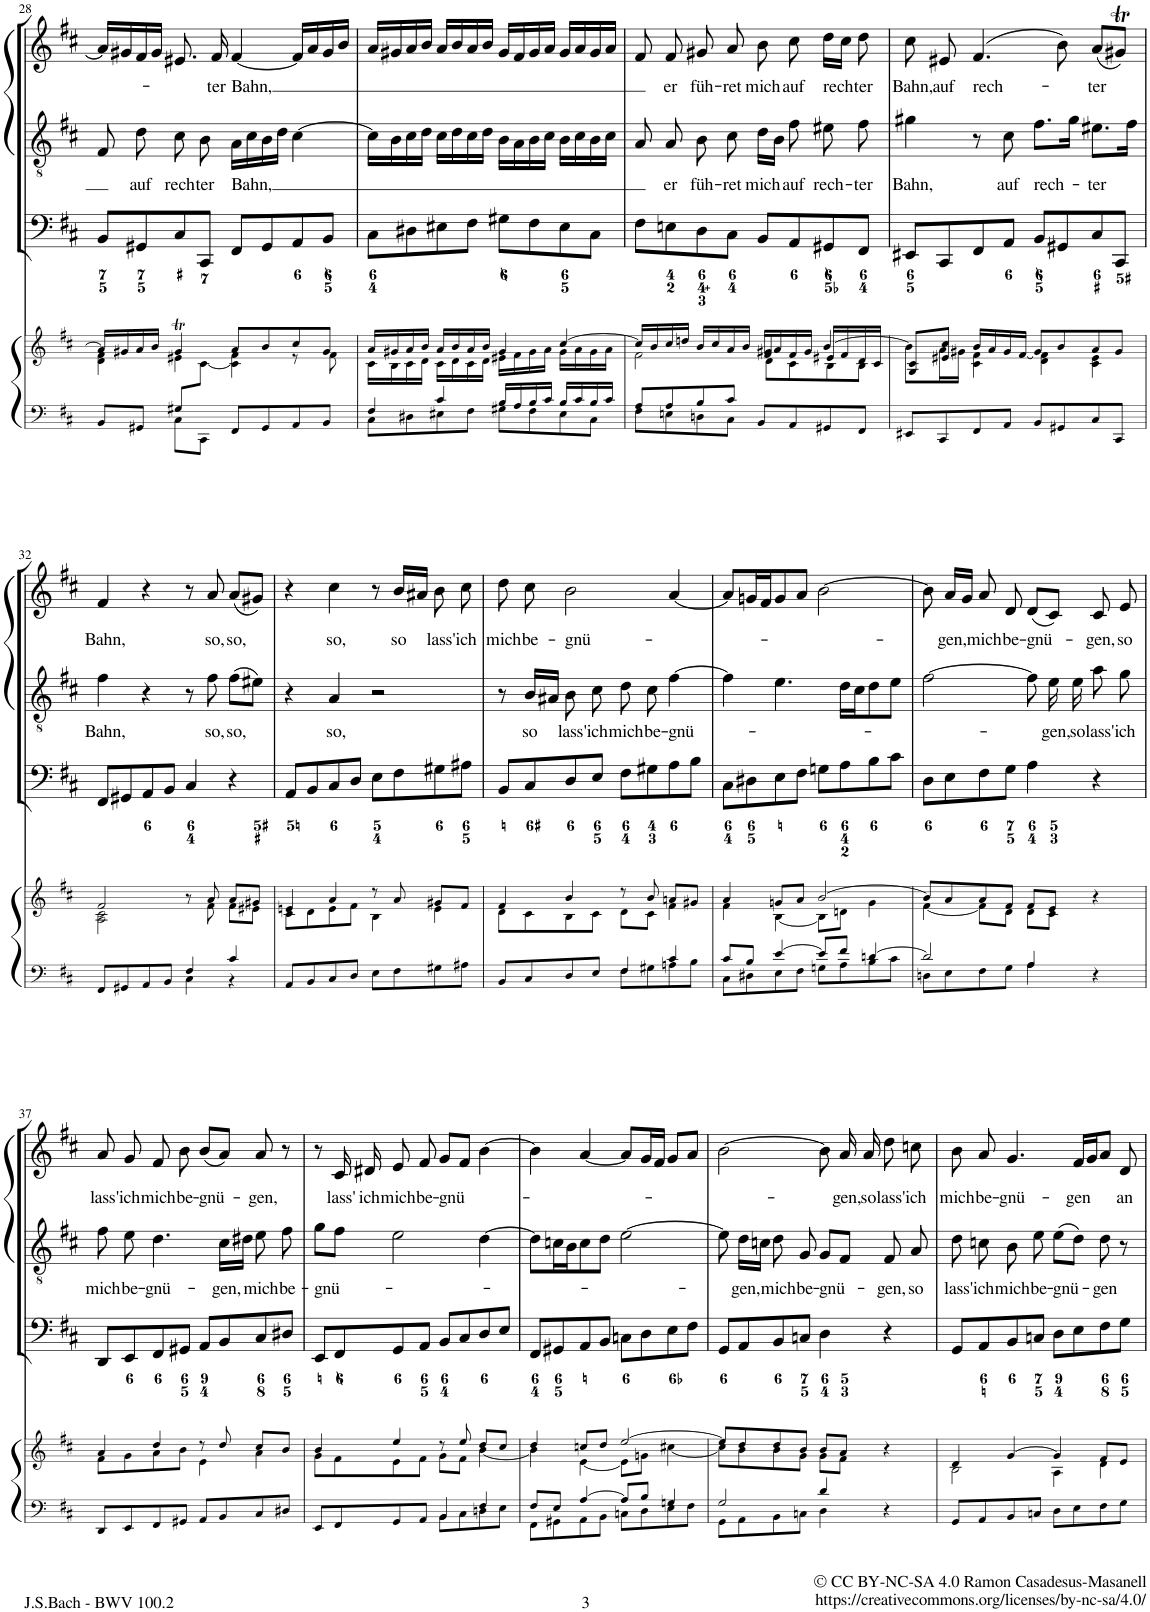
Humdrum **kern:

**kern	**kern	**kern	**kern	**text	**kern	**text
*part4	*part4	*part3	*part2	*part2	*part1	*part1
*staff5	*staff4	*staff3	*staff2	*staff2	*staff1	*staff1
*I"Piano reduction	*	*I"Organo e Continuo	*I"Tenore	*	*I"Alto	*
*I'Pno	*	*	*	*	*	*
!!LO:PB:g=z
*clefF4	*clefG2	*clefF4	*clefGv2	*	*clefG2	*
*k[f#c#]	*k[f#c#]	*k[f#c#]	*k[f#c#]	*	*k[f#c#]	*
*M4/4	*M4/4	*M4/4	*M4/4	*	*M4/4	*
*met(c)	*met(c)	*met(c)	*met(c)	*	*met(c)	*
=28	=28	=28	=28	=28	=28	=28
*^	*^	*	*	*	*	*
*	*	*	*^	*	*	*	*	*
8BB/L	4ryy	16a/LL]	4d\ 4f#\	4.ryy	8BB/L	8F#/	.	16a/LL]	.
.	.	16g#X/	.	.	.	.	.	16g#X/	.
!	!	!	!	!	!	!	!LO:LY:b	!	!
8GG#X/J	.	16a/	.	.	8GG#X/	8d\	auf	16f#/	.
.	.	16b/JJ	.	.	.	.	.	16g#/JJ	.
!	!	!	!	!	!	!	!LO:LY:b	!	!
8G#X/L	8C#\L	4g#t/	4e#X\	.	8C#/	8c#\	rech-	8.e#X/	.
!	!	!	!	!	!	!	!LO:LY:b	!	!
8ryy	8CC#\J	.	.	[8c#\J	8CC#/J	8B\	-ter	.	.
!	!	!	!	!	!	!	!	!	!LO:LY:b
.	.	.	.	.	.	.	.	16f#/	-ter
!	!	!	!	!	!	!	!LO:LY:b	!	!LO:LY:b
8FF#/L	2ryy	8a/L	4c#\] 4f#\	2ryy	8FF#/L	16A\LL	Bahn,	[4f#/	Bahn,
.	.	.	.	.	.	16c#\	.	.	.
8GG#/	.	8b/	.	.	8GG#/	16B\	.	.	.
.	.	.	.	.	.	16d\JJ	.	.	.
8AA/	.	8cc#/	8r	.	8AA/	[4c#\	.	16f#/LL]	.
.	.	.	.	.	.	.	.	16a/	.
8BB/J	.	8g#/J	8f#\	.	8BB/J	.	.	16g#/	.
.	.	.	.	.	.	.	.	16b/JJ	.
*	*	*	*v	*v	*	*	*	*	*
=29	=29	=29	=29	=29	=29	=29	=29	=29
4F#/	8C#\L	16a/LL	16c#\LL	8C#\L	16c#\LL]	.	16a/LL	.
.	.	16g#X/	16B\	.	16B\	.	16g#X/	.
.	8D#X\	16a/	16c#\	8D#X\	16c#\	.	16a/	.
.	.	16b/JJ	16d\JJ	.	16d\JJ	.	16b/JJ	.
4c#/	8E#X\	16a/LL	16c#\LL	8E#X\	16c#\LL	.	16a/LL	.
.	.	16b/	16d\	.	16d\	.	16b/	.
.	8F#\J	16a/	16c#\	8F#\J	16c#\	.	16a/	.
.	.	16b/JJ	16d\JJ	.	16d\JJ	.	16b/JJ	.
16B/LL	8G#X\L	4g#/	16e#X\LL	8G#X\L	16B\LL	.	16g#/LL	.
16A/	.	.	16f#\	.	16A\	.	16f#/	.
16B/	8F#\	.	16g#\	8F#\	16B\	.	16g#/	.
16c#/JJ	.	.	16a\JJ	.	16c#\JJ	.	16a/JJ	.
16B/LL	8E#\	[4cc#/	16g#\LL	8E#\	16B\LL	.	16g#/LL	.
16c#/	.	.	16a\	.	16c#\	.	16a/	.
16B/	8C#\J	.	16g#\	8C#\J	16B\	.	16g#/	.
16c#/JJ	.	.	16a\JJ	.	16c#\JJ	.	16a/JJ	.
=30	=30	=30	=30	=30	=30	=30	=30	=30
*	*	*	*^	*	*	*	*	*
8A/L	8F#\L	16cc#/LL]	2f#\	2ryy	8F#\L	8A/	.	8f#/	.
.	.	16b/	.	.	.	.	.	.	.
!	!	!	!	!	!	!	!LO:LY:b	!	!LO:LY:b
8A/	8En\	16cc#/	.	.	8En\	8A/	er	8f#/	er
.	.	16ddn/JJ	.	.	.	.	.	.	.
!	!	!	!	!	!	!	!LO:LY:b	!	!LO:LY:b
8B/	8Dn\	16b/LL	.	.	8D\	8B\	füh-	8g#X/	füh-
.	.	16cc#/	.	.	.	.	.	.	.
!	!	!	!	!	!	!	!LO:LY:b	!	!LO:LY:b
8c#/J	8C#\J	16a/	.	.	8C#\J	8c#\	-ret	8a/	-ret
.	.	16b/JJ	.	.	.	.	.	.	.
!	!	!	!	!	!	!	!LO:LY:b	!	!LO:LY:b
2ryy	8BB/L	16g#X/LL	8d\L	4f#/	8BB/L	16d\LL	mich	8b\	mich
.	.	16a/	.	.	.	16B\JJ	.	.	.
!	!	!	!	!	!	!	!LO:LY:b	!	!LO:LY:b
.	8AA/	16f#/	8c#\	.	8AA/	8f#\	auf	8cc#\	auf
.	.	16g#/JJ	.	.	.	.	.	.	.
!	!	!	!	!	!	!	!LO:LY:b	!	!LO:LY:b
.	8GG#X/	16e#X/LL	8B\	[>4b/	8GG#X/	8e#X\	rech-	16dd\LL	rech-
.	.	16f#/	.	.	.	.	.	16cc#\JJ	.
!	!	!	!	!	!	!	!LO:LY:b	!	!LO:LY:b
.	8FF#/J	16d/	8B\J	.	8FF#/J	8f#\	-ter	8dd\	-ter
.	.	16c#/JJ	.	.	.	.	.	.	.
*v	*v	*	*	*	*	*	*	*	*
*	*	*v	*v	*	*	*	*	*
=31	=31	=31	=31	=31	=31	=31	=31
!	!	!	!	!	!LO:LY:b	!	!LO:LY:b
8EE#X/L	8G/ 8c#/L	8b\L]	8EE#X/L	4g#X\	Bahn,	8cc#\	Bahn,
!	!	!	!	!	!	!	!LO:LY:b
8CC#/	8e#X/ 8cc#/J	16a\L	8CC#/	.	.	8e#X/	auf
.	.	16g#X\JJ	.	.	.	.	.
!	!	!	!	!	!	!	!LO:LY:b
8FF#/	16b/LL	4c#\ 4f#\	8FF#/	8r	.	(4.f#/	rech-
.	16a/	.	.	.	.	.	.
!	!	!	!	!	!LO:LY:b	!	!
8AA/J	16g#/	.	8AA/J	8c#\	auf	.	.
.	[<16f#/JJ	.	.	.	.	.	.
!	!	!	!	!	!LO:LY:b	!	!
8BB/L	8g#/L	4d\ 4f#\]	8BB/L	8.f#\L	rech-	.	.
8GG#X/	8b/	.	8GG#X/	.	.	8b\)	.
.	.	.	.	16g#\Jk	.	.	.
!	!	!	!	!	!LO:LY:b	!	!LO:LY:b
8C#/	8a/	4c#\ 4e#\	8C#/	8.e#X\L	-ter	(8a/L	-ter
8CC#/J	8g#/J	.	8CC#/J	.	.	8g#Xt/J)	.
.	.	.	.	16f#\Jk	.	.	.
!!LO:LB:g=z
=32	=32	=32	=32	=32	=32	=32	=32
*^	*	*	*	*	*	*	*
!	!	!	!	!	!	!LO:LY:b	!	!LO:LY:b
8FF#/L	2ryy	2f#/	2A\ 2c#\	8FF#/L	4f#\	Bahn,	4f#/	Bahn,
8GG#X/	.	.	.	8GG#X/	.	.	.	.
8AA/	.	.	.	8AA/	4r	.	4r	.
8BB/J	.	.	.	8BB/J	.	.	.	.
4F#/	4C#\	8r	8ryy	4C#/	8r	.	8r	.
!	!	!	!	!	!	!LO:LY:b	!	!LO:LY:b
.	.	8a/	8f#\	.	8f#\	so,	8a/	so,
!	!	!	!	!	!	!LO:LY:b	!	!LO:LY:b
4c#/	4r	8a/L	8f#\L	4r	(8f#\L	so,	(8a/L	so,
.	.	8g#X/J	8e#X\J	.	8e#X\J)	.	8g#X/J)	.
*v	*v	*	*	*	*	*	*	*
=33	=33	=33	=33	=33	=33	=33	=33
8AA/L	4en/	8c#\L	8AA/L	4r	.	4r	.
8BB/	.	8d\	8BB/	.	.	.	.
!	!	!	!	!	!LO:LY:b	!	!LO:LY:b
8C#/	4a/	8e\	8C#/	4A/	so,	4cc#\	so,
8D/J	.	8f#\J	8D/J	.	.	.	.
8E\L	8r	4B\	8E\L	2r	.	8r	.
!	!	!	!	!	!	!	!LO:LY:b
8F#\	8a/	.	8F#\	.	.	16b/LL	so
.	.	.	.	.	.	16a#X/JJ	.
!	!	!	!	!	!	!	!LO:LY:b
8G#X\	8g#X/L	4e\	8G#X\	.	.	8b\	lass'
!	!	!	!	!	!	!	!LO:LY:b
8A#X\J	8f#/J	.	8A#X\J	.	.	8cc#\	ich
=34	=34	=34	=34	=34	=34	=34	=34
*^	*	*	*	*	*	*	*
!	!	!	!	!	!	!	!	!LO:LY:b
8BB/L	2ryy	4f#/	8d\L	8BB/L	8r	.	8dd\	mich
!	!	!	!	!	!	!LO:LY:b	!	!LO:LY:b
8C#/	.	.	8c#\	8C#/	16B/LL	so	8cc#\	be-
.	.	.	.	.	16A#X/JJ	.	.	.
!	!	!	!	!	!	!LO:LY:b	!	!LO:LY:b
8D/	.	4b/	8B\	8D/	8B\	lass'	2b\	-gnü-
!	!	!	!	!	!	!LO:LY:b	!	!
8E/J	.	.	8c#\J	8E/J	8c#\	ich	.	.
!	!	!	!	!	!	!LO:LY:b	!	!
4F#/	8F#\L	8r	8d\L	8F#\L	8d\	mich	.	.
!	!	!	!	!	!	!LO:LY:b	!	!
.	8G#X\	8b/	8c#\J	8G#X\	8c#\	be-	.	.
!	!	!	!	!	!	!LO:LY:b	!	!
4c#/	8An\	8an/L	4f#\	8A\	[4f#\	-gnü-	[4a/	.
.	8B\J	8g#X/J	.	8B\J	.	.	.	.
=35	=35	=35	=35	=35	=35	=35	=35	=35
8c#/L	8C#\L	4a/	4f#\	8C#\L	4f#\]	.	8a/L]	.
8B/J	8D#X\	.	.	8D#X\	.	.	16gn/L	.
.	.	.	.	.	.	.	16f#/J	.
[4e/	8E\	8gn/L	[4B\	8E\	4.e\	.	8g/	.
.	8F#\J	8a/J	.	8F#\J	.	.	8a/J	.
8e/L]	8Gn\L	[2b/	8B\L]	8Gn\L	.	.	[2b\	.
8f#/J	8A\	.	8dn\J	8A\	16d\LL	.	.	.
.	.	.	.	.	16c#\J	.	.	.
[4dn/	8B\	.	4g\	8B\	8d\	.	.	.
.	8c#\J	.	.	8c#\J	8e\J	.	.	.
=36	=36	=36	=36	=36	=36	=36	=36	=36
2d/]	8Dn\L	8b/L]	[4f#\	8D\L	[2f#\	.	8b\]	.
!	!	!	!	!	!	!	!	!LO:LY:b
.	8E\	8a/	.	8E\	.	.	16a/LL	-gen,
.	.	.	.	.	.	.	16g/JJ	.
!	!	!	!	!	!	!	!	!LO:LY:b
.	8F#\	8a/	8f#\L]	8F#\	.	.	8a/	mich
!	!	!	!	!	!	!	!	!LO:LY:b
.	8G\J	8f#/J	8d\J	8G\J	.	.	8d/	be-
!	!	!	!	!	!	!	!	!LO:LY:b
4A/	4A\	8f#/L	8d\L	4A\	8f#\]	.	(8d/L	-gnü-
!	!	!	!	!	!	!LO:LY:b	!	!
.	.	8e/J	8c#\J	.	16e\	-gen,	8c#/J)	.
!	!	!	!	!	!	!LO:LY:b	!	!
.	.	.	.	.	16e\	so	.	.
!	!	!	!	!	!	!LO:LY:b	!	!LO:LY:b
4r	4ryy	4r	4ryy	4r	8a\	lass'	8c#/	-gen,
!	!	!	!	!	!	!LO:LY:b	!	!LO:LY:b
.	.	.	.	.	8g\	ich	8e/	so
*v	*v	*	*	*	*	*	*	*
!!LO:LB:g=z
=37	=37	=37	=37	=37	=37	=37	=37
!	!	!	!	!	!LO:LY:b	!	!LO:LY:b
8DD/L	4a/	8f#\L	8DD/L	8f#\	mich	8a/	lass'
!	!	!	!	!	!LO:LY:b	!	!LO:LY:b
8EE/	.	8g\	8EE/	8e\	be-	8g/	ich
!	!	!	!	!	!LO:LY:b	!	!LO:LY:b
8FF#/	4dd/	8a\	8FF#/	4.d\	-gnü-	8f#/	mich
!	!	!	!	!	!	!	!LO:LY:b
8GG#X/J	.	8b\J	8GG#X/J	.	.	8b\	be-
!	!	!	!	!	!	!	!LO:LY:b
8AA/L	8r	4e\	8AA/L	.	.	(8b/L	-gnü-
!	!	!	!	!	!LO:LY:b	!	!
8BB/	8dd/	.	8BB/	16c#\LL	-gen,	8a/J)	.
.	.	.	.	16d#X\JJ	.	.	.
!	!	!	!	!	!LO:LY:b	!	!LO:LY:b
8C#/	8cc#/L	4a\	8C#/	8e\	mich	8a/	-gen,
!	!	!	!	!	!LO:LY:b	!	!
8D#X/J	8b/J	.	8D#X/J	8f#\	be-	8r	.
=38	=38	=38	=38	=38	=38	=38	=38
*^	*	*	*	*	*	*	*
!	!	!	!	!	!	!LO:LY:b	!	!
8EE/L	2ryy	4b/	8g\L	8EE/L	8g\L	-gnü-	8r	.
!	!	!	!	!	!	!	!	!LO:LY:b
8FF#/	.	.	8f#\	8FF#/	8f#\J	.	16c#/	lass'
!	!	!	!	!	!	!	!	!LO:LY:b
.	.	.	.	.	.	.	16d#X/	ich
!	!	!	!	!	!	!	!	!LO:LY:b
8GG/	.	4ee/	8e\	8GG/	2e\	.	8e/	mich
!	!	!	!	!	!	!	!	!LO:LY:b
8AA/J	.	.	8f#\J	8AA/J	.	.	8f#/	be-
!	!	!	!	!	!	!	!	!LO:LY:b
4BB/	8BB\L	8r	8g\L	8BB/L	.	.	8g/L	-gnü-
.	8C#\	8ee/	8f#\J	8C#/	.	.	8f#/J	.
4F#/	8Dn\	8dd/L	[4b\	8D/	[4d\	.	[4b\	.
.	8E\J	8cc#/J	.	8E/J	.	.	.	.
=39	=39	=39	=39	=39	=39	=39	=39	=39
8F#/L	8FF#\L	4dd/	4b\]	8FF#/L	8d\L]	.	4b\]	.
8E/J	8GG#X\	.	.	8GG#X/	16cn\L	.	.	.
.	.	.	.	.	16B\J	.	.	.
[4A/	8AA\	8ccn/L	[4e\	8AA/	8c\	.	[4a/	.
.	8BB\J	8dd/J	.	8BB/J	8d\J	.	.	.
8A/L]	8Cn\L	[2ee/	8e\L]	8Cn\L	[2e\	.	8a/L]	.
8B/J	8D\	.	8gn\J	8D\	.	.	16g/L	.
.	.	.	.	.	.	.	16f#/JJ	.
4Gn/	8E\	.	[4cc#X\	8E\	.	.	8g/L	.
.	8F#\J	.	.	8F#\J	.	.	8a/J	.
=40	=40	=40	=40	=40	=40	=40	=40	=40
2G/	8GG\L	8ee/L]	8cc#\L]	8GG/L	8e\]	.	[2b\	.
!	!	!	!	!	!	!LO:LY:b	!	!
.	8AA\	8dd/	8b\	8AA/	16d\LL	-gen,	.	.
.	.	.	.	.	16cn\JJ	.	.	.
!	!	!	!	!	!	!LO:LY:b	!	!
.	8BB\	8dd/	8b\	8BB/	8d\	mich	.	.
!	!	!	!	!	!	!LO:LY:b	!	!
.	8Cn\J	8b/J	8g\J	8Cn/J	8G/	be-	.	.
!	!	!	!	!	!	!LO:LY:b	!	!
4d/	4D\	8b/L	8g\L	4D\	8G/L	-gnü-	8b\]	.
!	!	!	!	!	!	!	!	!LO:LY:b
.	.	8a/J	8f#\J	.	8F#/J	.	16a/	-gen,
!	!	!	!	!	!	!	!	!LO:LY:b
.	.	.	.	.	.	.	16a/	so
!	!	!	!	!	!	!LO:LY:b	!	!LO:LY:b
4r	4ryy	4r	4ryy	4r	8F#/	-gen,	8dd\	lass'
!	!	!	!	!	!	!LO:LY:b	!	!LO:LY:b
.	.	.	.	.	8A/	so	8ccn\	ich
*v	*v	*	*	*	*	*	*	*
=41	=41	=41	=41	=41	=41	=41	=41
!	!	!	!	!	!LO:LY:b	!	!LO:LY:b
8GG/L	4d/	2B\	8GG/L	8d\	lass'	8b\	mich
!	!	!	!	!	!LO:LY:b	!	!LO:LY:b
8AA/	.	.	8AA/	8cn\	ich	8a/	be-
!	!	!	!	!	!LO:LY:b	!	!LO:LY:b
8BB/	[4g/	.	8BB/	8B\	mich	4.g/	-gnü-
!	!	!	!	!	!LO:LY:b	!	!
8Cn/J	.	.	8Cn/J	8e\	be-	.	.
!	!	!	!	!	!LO:LY:b	!	!
8D\L	4g/]	4A\	8D\L	(8e\L	-gnü-	.	.
!	!	!	!	!	!	!	!LO:LY:b
8E\	.	.	8E\	8d\J)	.	16f#/LL	-gen
.	.	.	.	.	.	16g/J	.
!	!	!	!	!	!LO:LY:b	!	!
8F#\	8f#/L	4d\	8F#\	8d\	-gen	8a/J	.
!	!	!	!	!	!	!	!LO:LY:b
8G\J	8e/J	.	8G\J	8r	.	8d/	an
*	*v	*v	*	*	*	*	*
=	=	=	=	=	=	=
*-	*-	*-	*-	*-	*-	*-
